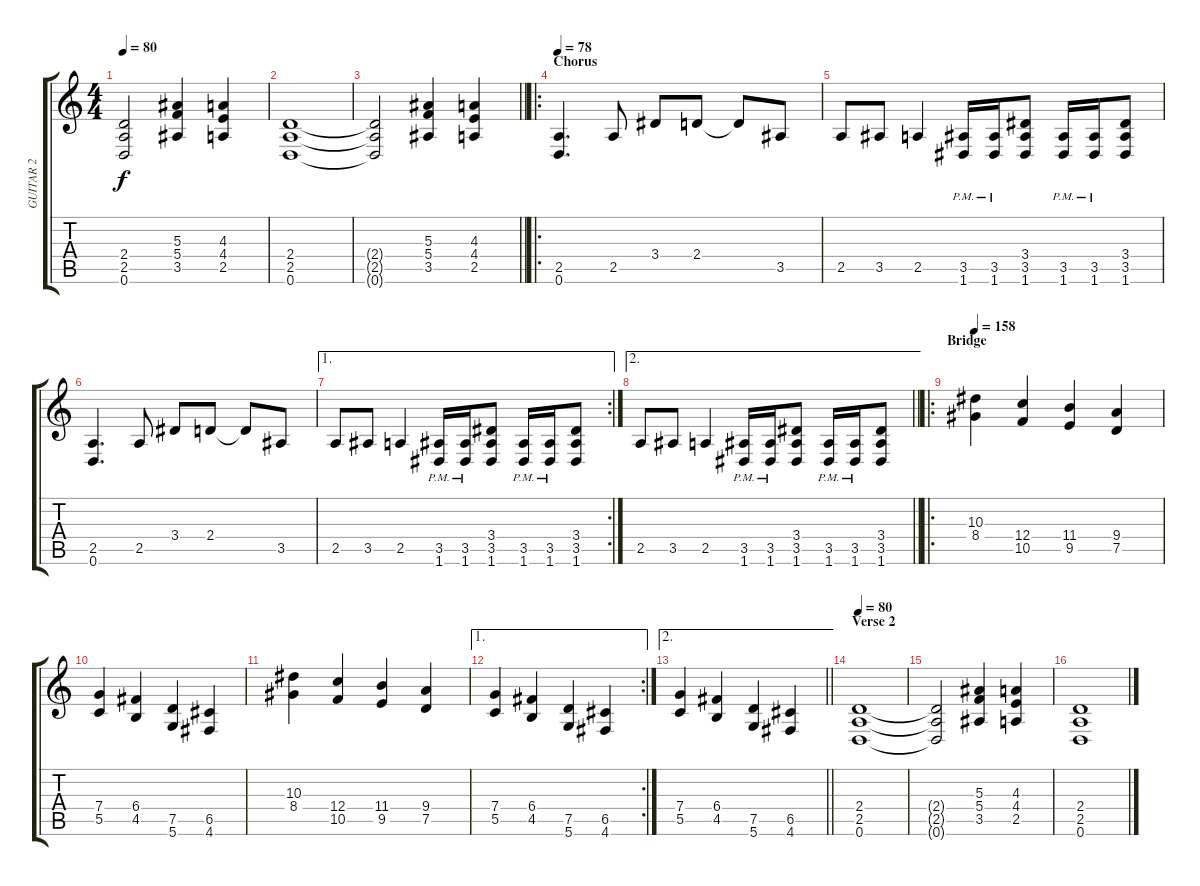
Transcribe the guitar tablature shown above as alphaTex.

\track ("GUITAR 2" "GUITAR 2") {instrument overdrivenguitar}
\staff {score tabs}
\tuning (D4 A3 F3 C3 G2 D2) {hide}
\ts (4 4)
\tempo 80
\clef g2
\ks c
(2.4{t} 2.5{t} 0.6{t}).2{dy f} (5.3 5.4 3.5).4 (4.3 4.4 2.5).4 |
(2.4 2.5 0.6).1 |
\barLineRight lightlight
(2.4{t} 2.5{t} 0.6{t}).2 (5.3 5.4 3.5).4 (4.3 4.4 2.5).4 |
\ro
\section ("" "Chorus")
\tempo 78
(2.5 0.6).4{d} 2.5.8 3.4.8 2.4.8 2.4{t}.8 3.5.8 |
2.5.8 3.5.8 2.5.4 (3.5{pm} 1.6{pm}).16 (3.5{pm} 1.6{pm}).16 (3.4 3.5 1.6).8 (3.5{pm} 1.6{pm}).16 (3.5{pm} 1.6{pm}).16 (3.4 3.5 1.6).8 |
(2.5 0.6).4{d} 2.5.8 3.4.8 2.4.8 2.4{t}.8 3.5.8 |
\ae 1
\rc 2
2.5.8 3.5.8 2.5.4 (3.5{pm} 1.6{pm}).16 (3.5{pm} 1.6{pm}).16 (3.4 3.5 1.6).8 (3.5{pm} 1.6{pm}).16 (3.5{pm} 1.6{pm}).16 (3.4 3.5 1.6).8 |
\ae 2
\barLineRight lightlight
2.5.8 3.5.8 2.5.4 (3.5{pm} 1.6{pm}).16 (3.5{pm} 1.6{pm}).16 (3.4 3.5 1.6).8 (3.5{pm} 1.6{pm}).16 (3.5{pm} 1.6{pm}).16 (3.4 3.5 1.6).8 |
\ro
\section ("" "Bridge")
\tempo 158
(10.3 8.4).4 (12.4 10.5).4 (11.4 9.5).4 (9.4 7.5).4 |
(7.4 5.5).4 (6.4 4.5).4 (7.5 5.6).4 (6.5 4.6).4 |
(10.3 8.4).4 (12.4 10.5).4 (11.4 9.5).4 (9.4 7.5).4 |
\ae 1
\rc 2
(7.4 5.5).4 (6.4 4.5).4 (7.5 5.6).4 (6.5 4.6).4 |
\ae 2
\barLineRight lightlight
(7.4 5.5).4 (6.4 4.5).4 (7.5 5.6).4 (6.5 4.6).4 |
\section ("" "Verse 2")
\tempo 80
(2.4 2.5 0.6).1 |
(2.4{t} 2.5{t} 0.6{t}).2 (5.3 5.4 3.5).4 (4.3 4.4 2.5).4 |
(2.4 2.5 0.6).1
